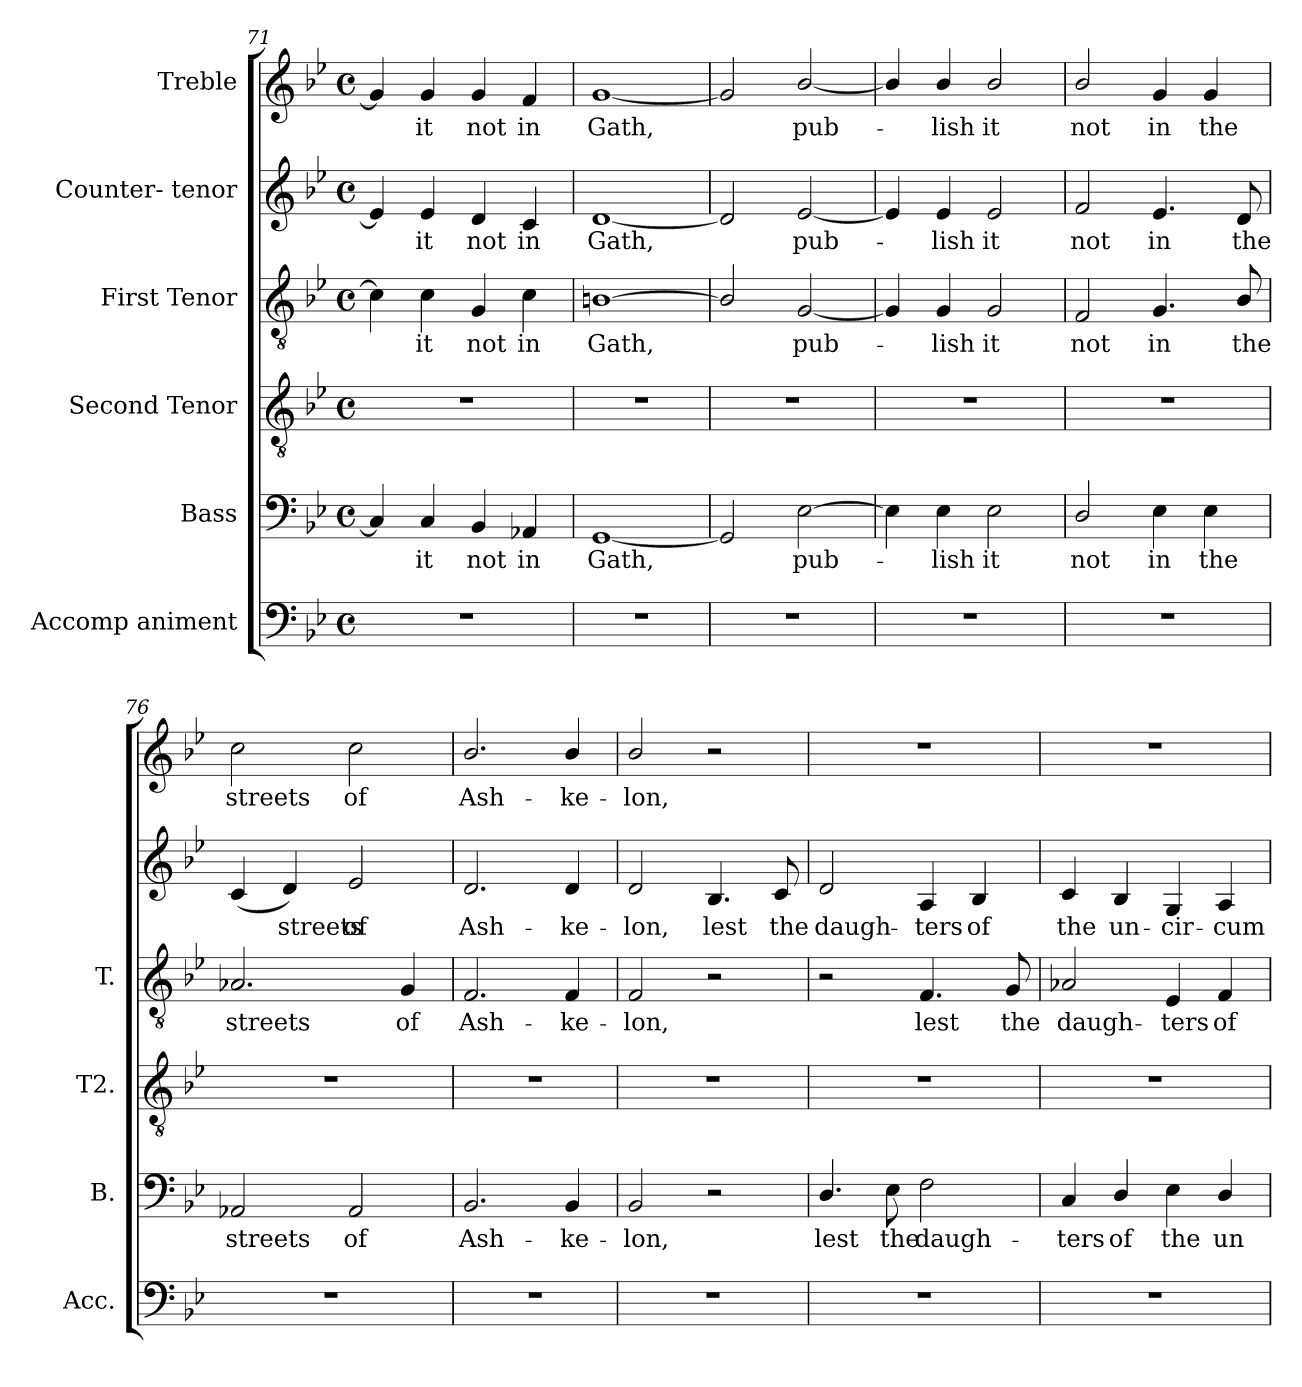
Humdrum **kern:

**kern	**kern	**text	**kern	**kern	**text	**kern	**text	**kern	**text
*part6	*part5	*part5	*part4	*part3	*part3	*part2	*part2	*part1	*part1
*staff6	*staff5	*staff5	*staff4	*staff3	*staff3	*staff2	*staff2	*staff1	*staff1
*I"Accomp animent	*I"Bass	*	*I"Second Tenor	*I"First Tenor	*	*I"Counter- tenor	*	*I"Treble	*
*I'Acc.	*I'B.	*	*I'T2.	*I'T.	*	*	*	*	*
*clefF4	*clefF4	*	*clefGv2	*clefGv2	*	*clefG2	*	*clefG2	*
*	*	*	*ITrd7c12	*ITrd7c12	*	*	*	*	*
*k[b-e-]	*k[b-e-]	*	*k[b-e-]	*k[b-e-]	*	*k[b-e-]	*	*k[b-e-]	*
*B-:	*B-:	*	*B-:	*B-:	*	*B-:	*	*B-:	*
*M4/4	*M4/4	*	*M4/4	*M4/4	*	*M4/4	*	*M4/4	*
*met(c)	*met(c)	*	*met(c)	*met(c)	*	*met(c)	*	*met(c)	*
=71	=71	=71	=71	=71	=71	=71	=71	=71	=71
1r	4Ci/]	.	1r	4Ci\]	.	4e-i/]	.	4gi/]	.
!	!	!LO:LY:b:color=#000000	!	!	!	!	!	!	!
!	!	!	!	!	!LO:LY:b:color=#000000	!	!	!	!
!	!	!	!	!	!	!	!LO:LY:b:color=#000000	!	!
!	!	!	!	!	!	!	!	!	!LO:LY:b:color=#000000
.	4Ci/	it	.	4Ci\	it	4e-i/	it	4gi/	it
!	!	!LO:LY:b:color=#000000	!	!	!	!	!	!	!
!	!	!	!	!	!LO:LY:b:color=#000000	!	!	!	!
!	!	!	!	!	!	!	!LO:LY:b:color=#000000	!	!
!	!	!	!	!	!	!	!	!	!LO:LY:b:color=#000000
.	4BB-i/	not	.	4GGi/	not	4di/	not	4gi/	not
!	!	!LO:LY:b:color=#000000	!	!	!	!	!	!	!
!	!	!	!	!	!LO:LY:b:color=#000000	!	!	!	!
!	!	!	!	!	!	!	!LO:LY:b:color=#000000	!	!
!	!	!	!	!	!	!	!	!	!LO:LY:b:color=#000000
.	4AA-Xi/	in	.	4Ci\	in	4ci/	in	4fi/	in
=72	=72	=72	=72	=72	=72	=72	=72	=72	=72
!	!	!LO:LY:b:color=#000000	!	!	!	!	!	!	!
!	!	!	!	!	!LO:LY:b:color=#000000	!	!	!	!
!	!	!	!	!	!	!	!LO:LY:b:color=#000000	!	!
!	!	!	!	!	!	!	!	!	!LO:LY:b:color=#000000
1r	[1GGi	Gath,	1r	[1BBni	Gath,	[1di	Gath,	[1gi	Gath,
=73	=73	=73	=73	=73	=73	=73	=73	=73	=73
1r	2GGi/]	.	1r	2BBi/]	.	2di/]	.	2gi/]	.
!	!	!LO:LY:b:color=#000000	!	!	!	!	!	!	!
!	!	!	!	!	!LO:LY:b:color=#000000	!	!	!	!
!	!	!	!	!	!	!	!LO:LY:b:color=#000000	!	!
!	!	!	!	!	!	!	!	!	!LO:LY:b:color=#000000
.	[2E-i\	pub-	.	[2GGi/	pub-	[2e-i/	pub-	[2b-i/	pub-
=74	=74	=74	=74	=74	=74	=74	=74	=74	=74
1r	4E-i\]	.	1r	4GGi/]	.	4e-i/]	.	4b-i/]	.
!	!	!LO:LY:b:color=#000000	!	!	!	!	!	!	!
!	!	!	!	!	!LO:LY:b:color=#000000	!	!	!	!
!	!	!	!	!	!	!	!LO:LY:b:color=#000000	!	!
!	!	!	!	!	!	!	!	!	!LO:LY:b:color=#000000
.	4E-i\	-lish	.	4GGi/	-lish	4e-i/	-lish	4b-i/	-lish
!	!	!LO:LY:b:color=#000000	!	!	!	!	!	!	!
!	!	!	!	!	!LO:LY:b:color=#000000	!	!	!	!
!	!	!	!	!	!	!	!LO:LY:b:color=#000000	!	!
!	!	!	!	!	!	!	!	!	!LO:LY:b:color=#000000
.	2E-i\	it	.	2GGi/	it	2e-i/	it	2b-i/	it
=75	=75	=75	=75	=75	=75	=75	=75	=75	=75
!	!	!LO:LY:b:color=#000000	!	!	!	!	!	!	!
!	!	!	!	!	!LO:LY:b:color=#000000	!	!	!	!
!	!	!	!	!	!	!	!LO:LY:b:color=#000000	!	!
!	!	!	!	!	!	!	!	!	!LO:LY:b:color=#000000
1r	2Di/	not	1r	2FFi/	not	2fi/	not	2b-i/	not
!	!	!LO:LY:b:color=#000000	!	!	!	!	!	!	!
!	!	!	!	!	!LO:LY:b:color=#000000	!	!	!	!
!	!	!	!	!	!	!	!LO:LY:b:color=#000000	!	!
!	!	!	!	!	!	!	!	!	!LO:LY:b:color=#000000
.	4E-i\	in	.	4.GGi/	in	4.e-i/	in	4gi/	in
!	!	!LO:LY:b:color=#000000	!	!	!	!	!	!	!
!	!	!	!	!	!	!	!	!	!LO:LY:b:color=#000000
.	4E-i\	the	.	.	.	.	.	4gi/	the
!	!	!	!	!	!LO:LY:b:color=#000000	!	!	!	!
!	!	!	!	!	!	!	!LO:LY:b:color=#000000	!	!
.	.	.	.	8BB-i/	the	8di/	the	.	.
=76	=76	=76	=76	=76	=76	=76	=76	=76	=76
!	!	!LO:LY:b:color=#000000	!	!	!	!	!	!	!
!	!	!	!	!	!LO:LY:b:color=#000000	!	!	!	!
!	!	!	!	!	!	!	!	!	!LO:LY:b:color=#000000
1r	2AA-Xi/	streets	1r	2.AA-Xi/	streets	(4ci/	.	2cci\	streets
!	!	!	!	!	!	!	!LO:LY:b:color=#000000	!	!
.	.	.	.	.	.	4di/)	streets	.	.
!	!	!LO:LY:b:color=#000000	!	!	!	!	!	!	!
!	!	!	!	!	!	!	!LO:LY:b:color=#000000	!	!
!	!	!	!	!	!	!	!	!	!LO:LY:b:color=#000000
.	2AA-i/	of	.	.	.	2e-i/	of	2cci\	of
!	!	!	!	!	!LO:LY:b:color=#000000	!	!	!	!
.	.	.	.	4GGi/	of	.	.	.	.
!!LO:LB:g=z
=77	=77	=77	=77	=77	=77	=77	=77	=77	=77
!	!	!LO:LY:b:color=#000000	!	!	!	!	!	!	!
!	!	!	!	!	!LO:LY:b:color=#000000	!	!	!	!
!	!	!	!	!	!	!	!LO:LY:b:color=#000000	!	!
!	!	!	!	!	!	!	!	!	!LO:LY:b:color=#000000
1r	2.BB-i/	Ash-	1r	2.FFi/	Ash-	2.di/	Ash-	2.b-i/	Ash-
!	!	!LO:LY:b:color=#000000	!	!	!	!	!	!	!
!	!	!	!	!	!LO:LY:b:color=#000000	!	!	!	!
!	!	!	!	!	!	!	!LO:LY:b:color=#000000	!	!
!	!	!	!	!	!	!	!	!	!LO:LY:b:color=#000000
.	4BB-i/	-ke-	.	4FFi/	-ke-	4di/	-ke-	4b-i/	-ke-
=78	=78	=78	=78	=78	=78	=78	=78	=78	=78
!	!	!LO:LY:b:color=#000000	!	!	!	!	!	!	!
!	!	!	!	!	!LO:LY:b:color=#000000	!	!	!	!
!	!	!	!	!	!	!	!LO:LY:b:color=#000000	!	!
!	!	!	!	!	!	!	!	!	!LO:LY:b:color=#000000
1r	2BB-i/	-lon,	1r	2FFi/	-lon,	2di/	-lon,	2b-i/	-lon,
!	!	!	!	!	!	!	!LO:LY:b:color=#000000	!	!
.	2r	.	.	2r	.	4.B-i/	lest	2r	.
!	!	!	!	!	!	!	!LO:LY:b:color=#000000	!	!
.	.	.	.	.	.	8ci/	the	.	.
=79	=79	=79	=79	=79	=79	=79	=79	=79	=79
!	!	!LO:LY:b:color=#000000	!	!	!	!	!	!	!
!	!	!	!	!	!	!	!LO:LY:b:color=#000000	!	!
1r	4.Di/	lest	1r	2r	.	2di/	daugh-	1r	.
!	!	!LO:LY:b:color=#000000	!	!	!	!	!	!	!
.	8E-i\	the	.	.	.	.	.	.	.
!	!	!LO:LY:b:color=#000000	!	!	!	!	!	!	!
!	!	!	!	!	!LO:LY:b:color=#000000	!	!	!	!
!	!	!	!	!	!	!	!LO:LY:b:color=#000000	!	!
.	2Fi\	daugh-	.	4.FFi/	lest	4Ai/	-ters	.	.
!	!	!	!	!	!	!	!LO:LY:b:color=#000000	!	!
.	.	.	.	.	.	4B-i/	of	.	.
!	!	!	!	!	!LO:LY:b:color=#000000	!	!	!	!
.	.	.	.	8GGi/	the	.	.	.	.
=80	=80	=80	=80	=80	=80	=80	=80	=80	=80
!	!	!LO:LY:b:color=#000000	!	!	!	!	!	!	!
!	!	!	!	!	!LO:LY:b:color=#000000	!	!	!	!
!	!	!	!	!	!	!	!LO:LY:b:color=#000000	!	!
1r	4Ci/	-ters	1r	2AA-Xi/	daugh-	4ci/	the	1r	.
!	!	!LO:LY:b:color=#000000	!	!	!	!	!	!	!
!	!	!	!	!	!	!	!LO:LY:b:color=#000000	!	!
.	4Di/	of	.	.	.	4B-i/	un-	.	.
!	!	!LO:LY:b:color=#000000	!	!	!	!	!	!	!
!	!	!	!	!	!LO:LY:b:color=#000000	!	!	!	!
!	!	!	!	!	!	!	!LO:LY:b:color=#000000	!	!
.	4E-i\	the	.	4EE-i/	-ters	4Gi/	-cir-	.	.
!	!	!LO:LY:b:color=#000000	!	!	!	!	!	!	!
!	!	!	!	!	!LO:LY:b:color=#000000	!	!	!	!
!	!	!	!	!	!	!	!LO:LY:b:color=#000000	!	!
.	4Di/	un-	.	4FFi/	of	4Ai/	-cum-	.	.
=	=	=	=	=	=	=	=	=	=
*-	*-	*-	*-	*-	*-	*-	*-	*-	*-
